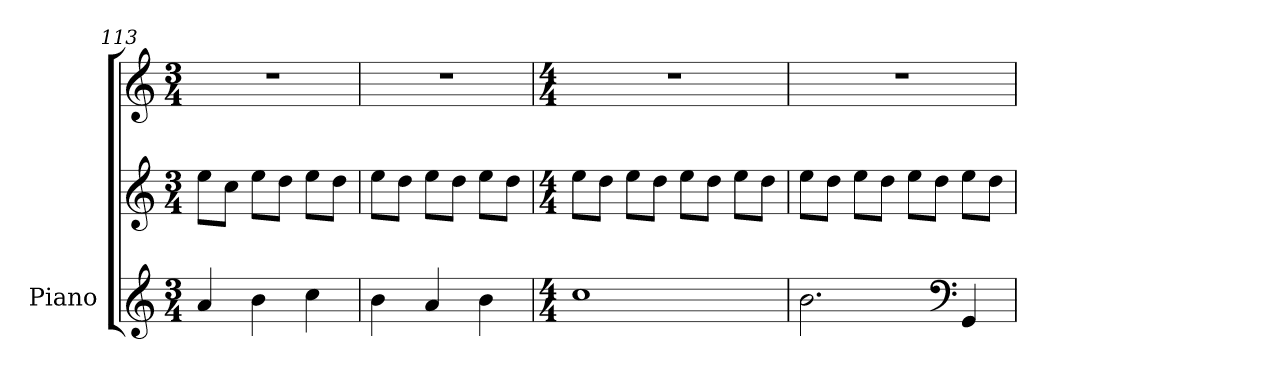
**kern	**kern	**kern
*part1	*part1	*part1
*staff3	*staff2	*staff1
*I"Piano	*	*
*I'Pno.	*	*
!!LO:LB:g=z
*clefG2	*clefG2	*clefG2
*k[]	*k[]	*k[]
*M3/4	*M3/4	*M3/4
=113	=113	=113
4a/	8ee\L	2.r
.	8cc\J	.
4b\	8ee\L	.
.	8dd\J	.
4cc\	8ee\L	.
.	8dd\J	.
=114	=114	=114
4b\	8ee\L	2.r
.	8dd\J	.
4a/	8ee\L	.
.	8dd\J	.
4b\	8ee\L	.
.	8dd\J	.
=115	=115	=115
*M4/4	*M4/4	*M4/4
1cc	8ee\L	1r
.	8dd\J	.
.	8ee\L	.
.	8dd\J	.
.	8ee\L	.
.	8dd\J	.
.	8ee\L	.
.	8dd\J	.
=116	=116	=116
2.b\	8ee\L	1r
.	8dd\J	.
.	8ee\L	.
.	8dd\J	.
.	8ee\L	.
.	8dd\J	.
*clefF4	*	*
4GG/	8ee\L	.
.	8dd\J	.
=	=	=
*-	*-	*-
